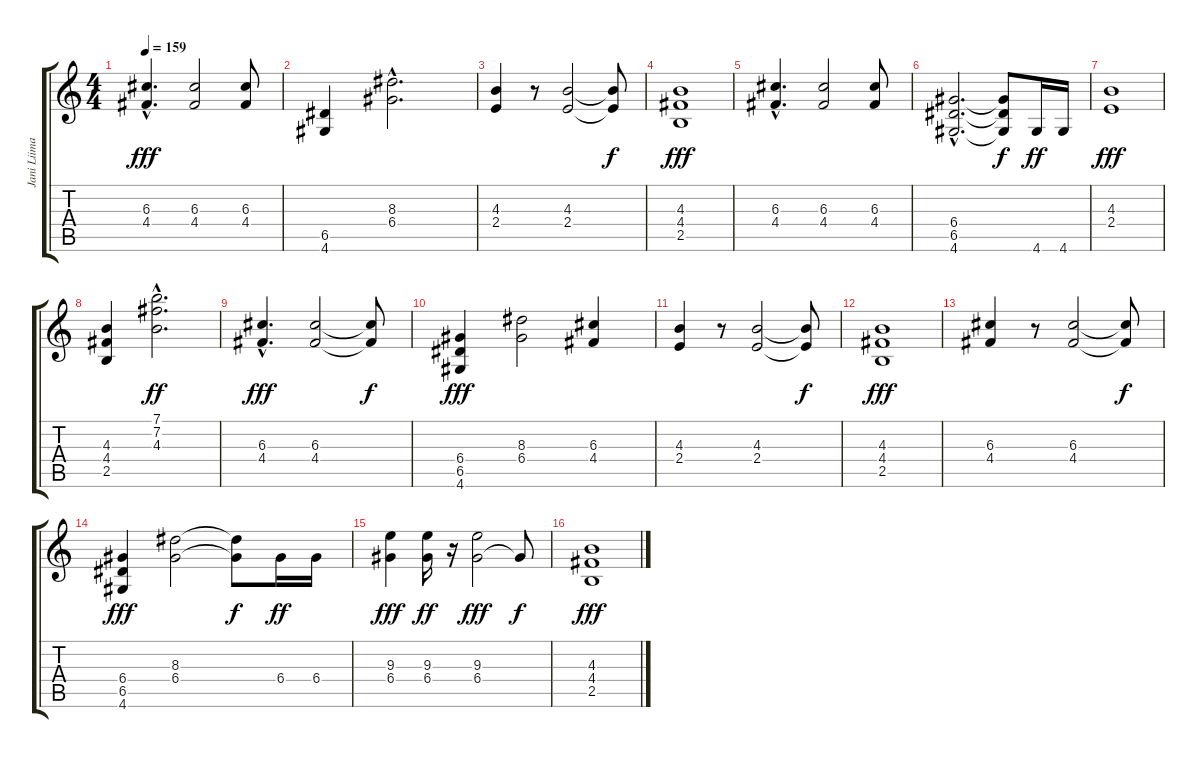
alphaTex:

\track ("Jani Liimatainen" "Jani Liima") {instrument overdrivenguitar}
\staff {score tabs}
\tuning (E4 B3 G3 D3 A2 E2) {hide}
\ts (4 4)
\tempo 159
\clef g2
\ks c
(6.3{hac} 4.4{hac}).4{d dy fff} (6.3 4.4).2 (6.3 4.4).8 |
(6.5 4.6).4 (8.3{hac} 6.4{hac}).2{d} |
(4.3 2.4).4 r.8 (4.3 2.4).2 (4.3{t} 2.4{t}).8{dy f} |
(4.3 4.4 2.5).1{dy fff} |
(6.3{hac} 4.4{hac}).4{d} (6.3 4.4).2 (6.3 4.4).8 |
(6.4{hac} 6.5{hac} 4.6{hac}).2{d} (6.4{t} 6.5{t} 4.6{t}).8{dy f} 4.6.16{dy ff} 4.6.16 |
(4.3 2.4).1{dy fff} |
(4.3 4.4 2.5).4 (7.1{hac} 7.2{hac} 4.3{hac}).2{d dy ff} |
(6.3{hac} 4.4{hac}).4{d dy fff} (6.3 4.4).2 (6.3{t} 4.4{t}).8{dy f} |
(6.4 6.5 4.6).4{dy fff} (8.3 6.4).2 (6.3 4.4).4 |
(4.3 2.4).4 r.8 (4.3 2.4).2 (4.3{t} 2.4{t}).8{dy f} |
(4.3 4.4 2.5).1{dy fff} |
(6.3 4.4).4 r.8 (6.3 4.4).2 (6.3{t} 4.4{t}).8{dy f} |
(6.4 6.5 4.6).4{dy fff} (8.3 6.4).2 (8.3{t} 6.4{t}).8{dy f} 6.4.16{dy ff} 6.4.16 |
(9.3 6.4).4{dy fff} (9.3 6.4).16{dy ff} r.16 (9.3 6.4).2{dy fff} 6.4{t}.8{dy f} |
(4.3 4.4 2.5).1{dy fff}
